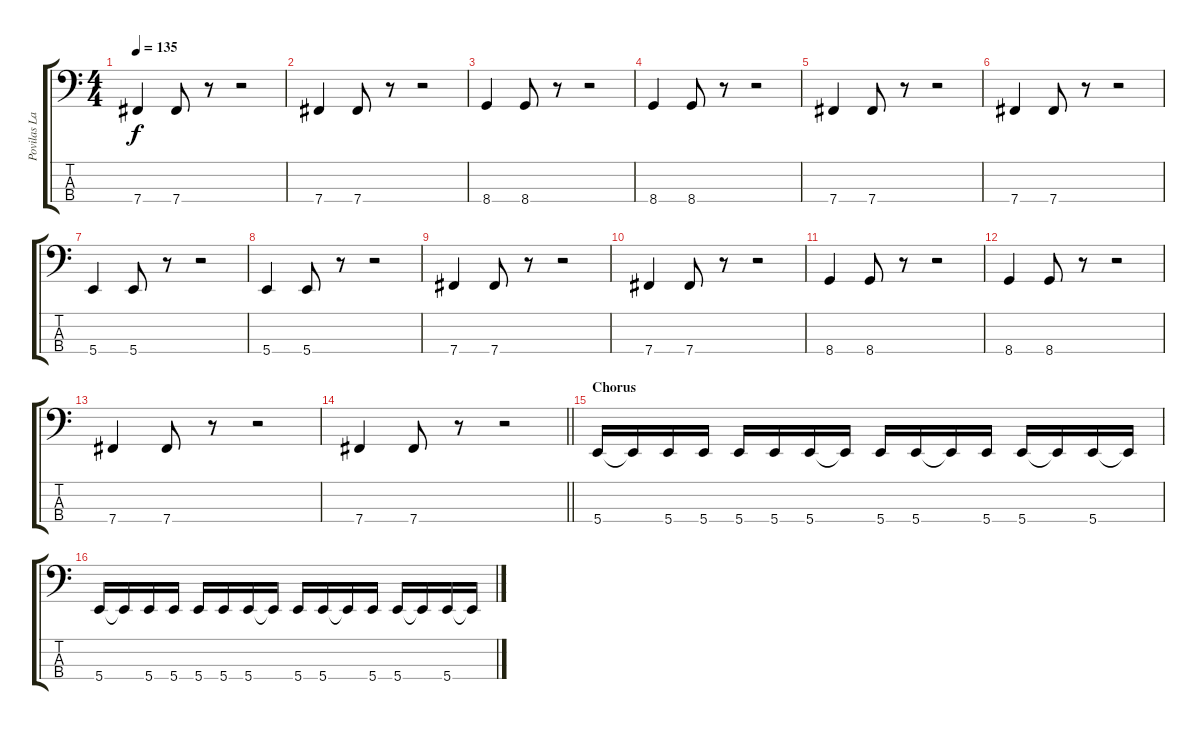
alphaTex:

\track ("Povilas Laurinaitis " "Povilas La") {instrument electricbassfinger}
\staff {score tabs}
\tuning (E2 B1 Gb1 B0) {hide}
\ts (4 4)
\tempo 135
\clef f4
\ks c
7.4.4{dy f} 7.4.8 r.8 r.2 |
7.4.4 7.4.8 r.8 r.2 |
8.4.4 8.4.8 r.8 r.2 |
8.4.4 8.4.8 r.8 r.2 |
7.4.4 7.4.8 r.8 r.2 |
7.4.4 7.4.8 r.8 r.2 |
5.4.4 5.4.8 r.8 r.2 |
5.4.4 5.4.8 r.8 r.2 |
7.4.4 7.4.8 r.8 r.2 |
7.4.4 7.4.8 r.8 r.2 |
8.4.4 8.4.8 r.8 r.2 |
8.4.4 8.4.8 r.8 r.2 |
7.4.4 7.4.8 r.8 r.2 |
\barLineRight lightlight
7.4.4 7.4.8 r.8 r.2 |
\section ("" "Chorus")
5.4.16 5.4{t}.16 5.4.16 5.4.16 5.4.16 5.4.16 5.4.16 5.4{t}.16 5.4.16 5.4.16 5.4{t}.16 5.4.16 5.4.16 5.4{t}.16 5.4.16 5.4{t}.16 |
5.4.16 5.4{t}.16 5.4.16 5.4.16 5.4.16 5.4.16 5.4.16 5.4{t}.16 5.4.16 5.4.16 5.4{t}.16 5.4.16 5.4.16 5.4{t}.16 5.4.16 5.4{t}.16
